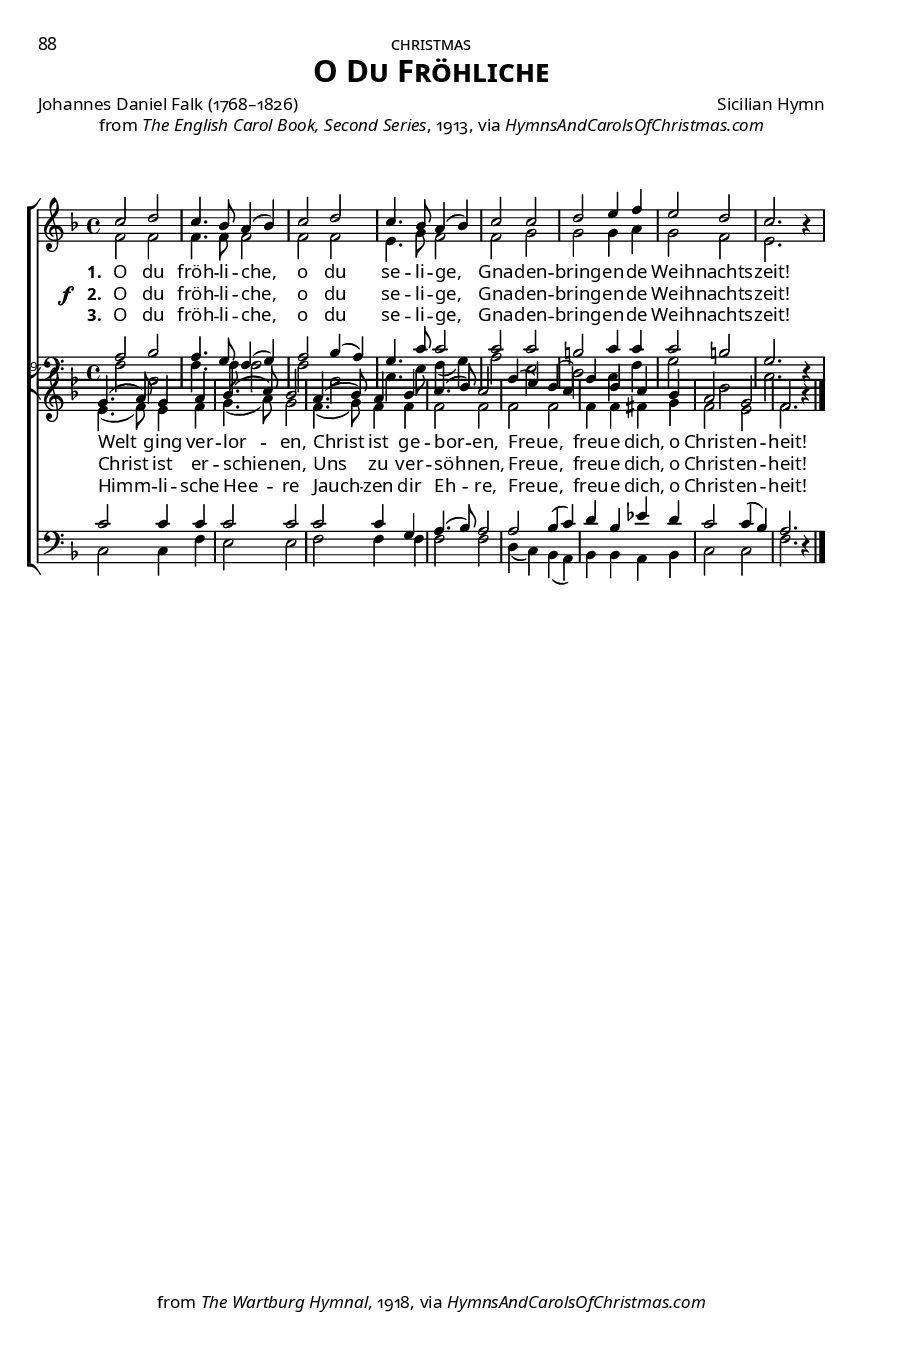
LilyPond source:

\version "2.14.2"
\include "util.ly"
\header {
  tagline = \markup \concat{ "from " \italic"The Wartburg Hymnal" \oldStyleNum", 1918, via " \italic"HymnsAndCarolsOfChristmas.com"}

    title = \markup{\override #'(font-name . "Garamond Premier Pro Semibold"){ \abs-fontsize #15 \smallCapsOldStyle"O Du Fröhliche"}}
    poet = \markup\oldStyleNum"Johannes Daniel Falk (1768–1826)"
    composer = \markup\oldStyleNum"Sicilian Hymn"
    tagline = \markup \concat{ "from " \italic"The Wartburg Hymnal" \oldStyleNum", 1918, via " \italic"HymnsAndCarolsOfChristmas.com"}
  }
\paper {
  print-all-headers = ##f
  paper-height = 9\in
  paper-width = 6\in
  indent = 0\in
  %system-system-spacing = #'((basic-distance . 10) (padding . 0))
  score-markup-spacing =
    #'((basic-distance . 0)
       (minimum-distance . 0)
       (padding . 0)
       (stretchability . 0))
  system-system-spacing =
    #'((basic-distance . 0)
       (minimum-distance . 0)
       (padding . -5)
       (stretchability . 100))
  ragged-last-bottom = ##t
  ragged-bottom = ##f
  two-sided = ##t
  inner-margin = 0.5\in
  outer-margin = 0.25\in
  top-margin = 0.25\in
  bottom-margin = 0.25\in
  first-page-number = #088
  print-first-page-number = ##t
  headerLine = \markup{\override #'(font-name . "Garamond Premier Pro") \smallCapsOldStyle"christmas"}
  oddHeaderMarkup = \markup\fill-line{
     \override #'(font-name . "Garamond Premier Pro")\abs-fontsize #8.5
     \combine 
        \fill-line{"" \on-the-fly #print-page-number-check-first
        \oldStylePageNum""
        }
        \fill-line{\headerLine}
  }
  evenHeaderMarkup = \markup {
     \override #'(font-name . "Garamond Premier Pro")\abs-fontsize #8.5
     \combine
        \on-the-fly #print-page-number-check-first
        \oldStylePageNum""
        \fill-line{\headerLine}
  }
}
#(set-global-staff-size 15) \paper{ #(define fonts (make-pango-font-tree "GoudyOlSt BT" "Garamond Premier Pro" "Garamond Premier Pro" (/ 15 20))) }

\markup\fill-line{\concat{"from " \italic"The English Carol Book, Second Series" \oldStyleNum", 1913, via " \italic"HymnsAndCarolsOfChristmas.com"}}
\markup\vspace#2










































global = {
  \key f \major
  \time 4/4
  \override DynamicLineSpanner #'staff-padding = #0.0
  \override DynamicLineSpanner #'Y-extent = #'(1 . 1)
}

sopMusic = \relative c'' {
  c2 d |
  c4. bes8 a4( bes) |
  c2 d |
  c4. bes8 a4( bes) |
  c2 c |
  
  d e4 f |
  e2 d |
  c2. bes4\rest |
  g4.( a8) g4 a |
  bes4.( c8) bes2 |
  
  a4.( bes8) a4 bes |
  c4.( d8) c2 |
  f4( e) d( c) |
  f d c bes |
  a2 g |
  f2. bes4\rest \bar "|."
}
sopWords = \lyricmode {
  
}

altoMusic = \relative c' {
  f2 f |
  f4. f8 f2 |
  f2 f |
  e4. g8 f2 |
  f2 g |
  
  g g4 a |
  g2 f |
  e2. s4 |
  e4.( f8) e4 f |
  g4.( a8) g2 |
  
  f4.( g8) f4 f |
  f2 f |
  f2 f2 |
  f4 f fis g |
  f2 e |
  f2. s4 \bar "|."
}
altoWords = \lyricmode {
  \dropLyricsIX
  \set stanza = #"1. "
  O du fröh -- li -- che, o du se -- li -- ge,
  Gna -- den -- bring -- en -- de Weih -- nachts -- zeit!
  Welt ging ver -- lor -- en,
  Christ ist ge -- bor -- en,
  Freu -- e, freu -- e dich, o Christ -- en -- heit!
}
altoWordsII = {
  \dropLyricsIX
  \set stanza = \markup{\dynamic"f  " "2. "}
  \lyricmode {
    O du fröh -- li -- che, o du se -- li -- ge,
    Gna -- den -- bring -- en -- de Weih -- nachts -- zeit!
    Christ ist er -- schien -- en,
    Uns zu ver -- söh -- nen,
    Freu -- e, freu -- e dich, o Christ -- en -- heit!
  }
}
altoWordsIII = \lyricmode {
  \dropLyricsIX
  \set stanza = #"3. "
  O du fröh -- li -- che, o du se -- li -- ge,
  Gna -- den -- bring -- en -- de Weih -- nachts -- zeit!
  Himm -- li -- sche Hee -- re
  Jauch -- zen dir Eh -- re,
  Freu -- e, freu -- e dich, o Christ -- en -- heit!
}
altoWordsIV = \lyricmode {
}
altoWordsV = \lyricmode {
}
altoWordsVI = \lyricmode {
}
tenorMusic = \relative c' {
  a2 bes |
  a4. g8 f4( g) |
  a2 bes4( a) |
  g4. c8 c2 |
  c2 c |
  
  b c4 c |
  c2 b |
  g2. s4 |
  c2 c4 c  |
  c2 c |
  
  c2 c4 g |
  a4.( bes8) a2 |
  a2 bes4( c) |
  d bes ees d |
  c2 c4( bes) |
  a2. s4 \bar "|."
}
tenorWords = \lyricmode {

}

bassMusic = \relative c {
  f2 bes, |
  f'4. f8 f2 |
  f2 bes, |
  c4. e8 f4( g) |
  a2 e |
  
  d c4 f |
  g2 g, |
  c2. d4\rest |
  c2 c4 f |
  e2 e |
  
  f2 f4 f |
  f2 f2 |
  d4( c) bes( a) |
  bes bes a bes |
  c2 c |
  f2. d4\rest \bar "|."
}
bassWords = \lyricmode {

}

pianoRH = \relative c' {
  
}
pianoLH = \relative c' {
  
}

\score {
  <<
   \new ChoirStaff <<
%    \new Lyrics = sopranos \with { \override VerticalAxisGroup #'nonstaff-relatedstaff-spacing = #'((basic-distance . 1)) }
    \new Staff = women <<
      \new Voice = "sopranos" { \voiceOne << \global \sopMusic >> }
      \new Voice = "altos" { \voiceTwo << \global \altoMusic >> }
    >>
    \new Lyrics \with { alignAboveContext = #"women" \override VerticalAxisGroup #'nonstaff-relatedstaff-spacing = #'((basic-distance . 1))} \lyricsto "sopranos" \sopWords
    \new Lyrics = "altosVI"  \with { alignBelowContext = #"women" } \lyricsto "sopranos" \altoWordsVI
    \new Lyrics = "altosV"  \with { alignBelowContext = #"women" } \lyricsto "sopranos" \altoWordsV
    \new Lyrics = "altosIV"  \with { alignBelowContext = #"women" } \lyricsto "sopranos" \altoWordsIV
    \new Lyrics = "altosIII"  \with { alignBelowContext = #"women" } \lyricsto "sopranos" \altoWordsIII
    \new Lyrics = "altosII"  \with { alignBelowContext = #"women" } \lyricsto "sopranos" \altoWordsII
    \new Lyrics = "altos"  \with { alignBelowContext = #"women" \override VerticalAxisGroup #'nonstaff-relatedstaff-spacing = #'((padding . -0.5)) } \lyricsto "sopranos" \altoWords
   \new Staff = men <<
      \clef bass
      \new Voice = "tenors" { \voiceOne << \global \tenorMusic >> }
      \new Voice = "basses" { \voiceTwo << \global \bassMusic >> }
    >>
    \new Lyrics \with { alignAboveContext = #"men" \override VerticalAxisGroup #'nonstaff-relatedstaff-spacing = #'((basic-distance . 1)) } \lyricsto "tenors" \tenorWords
    \new Lyrics \with { alignBelowContext = #"men" \override VerticalAxisGroup #'nonstaff-relatedstaff-spacing = #'((basic-distance . 1)) } \lyricsto "basses" \bassWords
  >>
%    \new PianoStaff << \new Staff { \new Voice { \pianoRH } } \new Staff { \clef "bass" \pianoLH } >>
  >>
  \layout {

%6.14 \context {\Lyrics\override LyricText #'font-size = #0.6 }
    #(define fonts (make-pango-font-tree "GoudyOlSt BT" "Garamond Premier Pro" "Garamond Premier Pro" (/ 14.5 20)))
    \context {
      \Score
      %\override SpacingSpanner #'base-shortest-duration = #(ly:make-moment 1 8)
      %\override SpacingSpanner #'common-shortest-duration = #(ly:make-moment 1 4)
    }
    \context {
      % Remove all empty staves
      % \Staff \RemoveEmptyStaves \override VerticalAxisGroup #'remove-first = ##t
    }
    \context {
      \Lyrics
      \override LyricText #'X-offset = #center-on-word
    }
  }
  
  \midi {
    \tempo 4 = 90
    \set Staff.midiInstrument = "flute"
  
    \context {
      \Voice
      \remove "Dynamic_performer"
    }
  }
}
